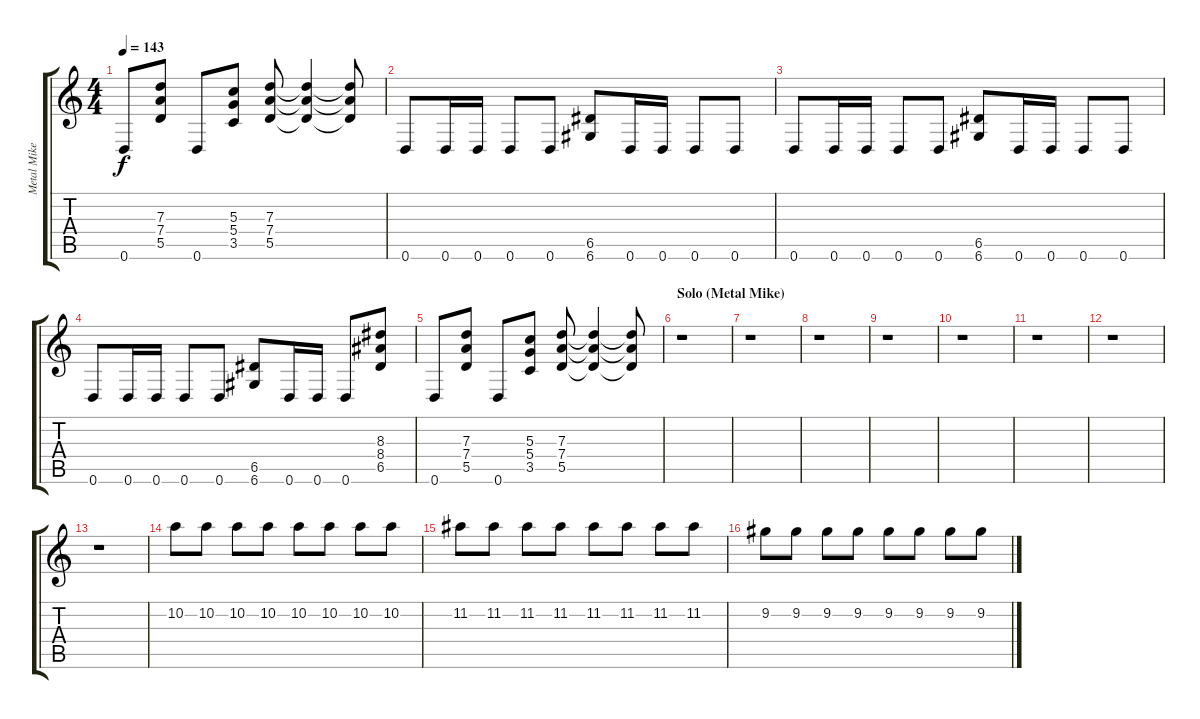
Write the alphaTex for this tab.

\track ("Metal Mike" "Metal Mike") {instrument distortionguitar}
\staff {score tabs}
\tuning (E4 B3 G3 D3 A2 D2) {hide}
\ts (4 4)
\tempo 143
\clef g2
\ks c
0.6.8{dy f} (7.3 7.4 5.5).8 0.6.8 (5.3 5.4 3.5).8 (7.3 7.4 5.5).8 (7.3{t} 7.4{t} 5.5{t}).4 (7.3{t} 7.4{t} 5.5{t}).8 |
0.6.8 0.6.16 0.6.16 0.6.8 0.6.8 (6.5 6.6).8 0.6.16 0.6.16 0.6.8 0.6.8 |
0.6.8 0.6.16 0.6.16 0.6.8 0.6.8 (6.5 6.6).8 0.6.16 0.6.16 0.6.8 0.6.8 |
0.6.8 0.6.16 0.6.16 0.6.8 0.6.8 (6.5 6.6).8 0.6.16 0.6.16 0.6.8 (8.3 8.4 6.5).8 |
0.6.8 (7.3 7.4 5.5).8 0.6.8 (5.3 5.4 3.5).8 (7.3 7.4 5.5).8 (7.3{t} 7.4{t} 5.5{t}).4 (7.3{t} 7.4{t} 5.5{t}).8 |
\section ("" "Solo (Metal Mike)")
r.1 |
r.1 |
r.1 |
r.1 |
r.1 |
r.1 |
r.1 |
r.1 |
10.2.8 10.2.8 10.2.8 10.2.8 10.2.8 10.2.8 10.2.8 10.2.8 |
11.2.8 11.2.8 11.2.8 11.2.8 11.2.8 11.2.8 11.2.8 11.2.8 |
9.2.8 9.2.8 9.2.8 9.2.8 9.2.8 9.2.8 9.2.8 9.2.8
